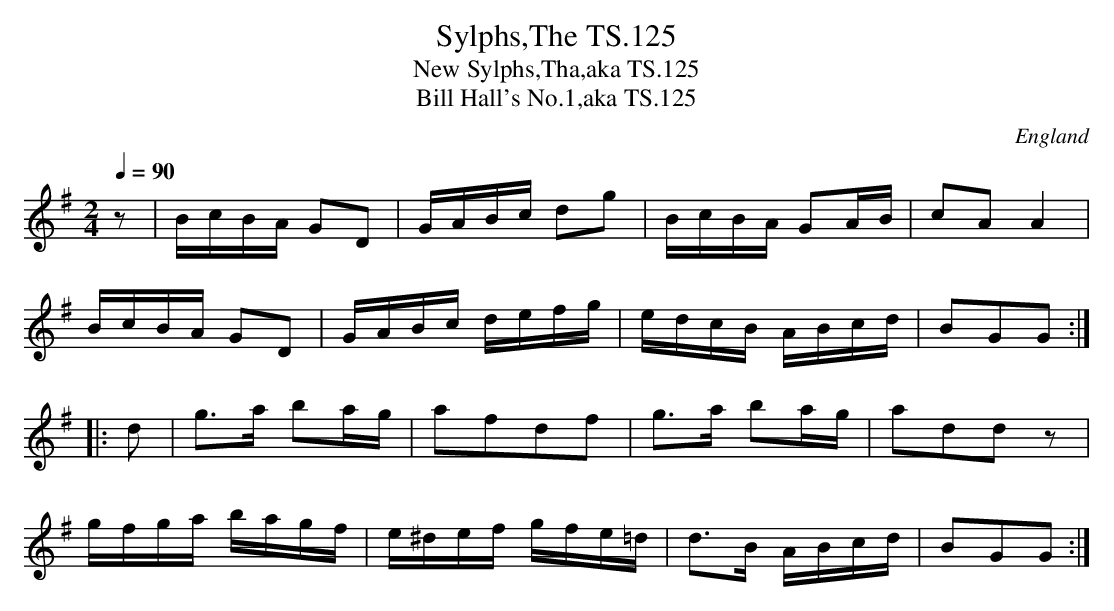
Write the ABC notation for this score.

X:1
T:Sylphs,The TS.125
T:New Sylphs,Tha,aka TS.125
T:Bill Hall's No.1,aka TS.125
M:2/4
L:1/16
Q:1/4=90
O:England
K:G major
z2|BcBA G2D2|GABc d2g2|BcBA G2AB|c2A2A4|!
BcBA G2D2|GABc defg|edcB ABcd|B2G2G2:|!
|:d2|g2>a2 b2ag|a2f2d2f2|g2>a2 b2ag|a2d2d2z2|!
gfga bagf|e^def gfe=d|d2>B2 ABcd|B2G2G2:|]
